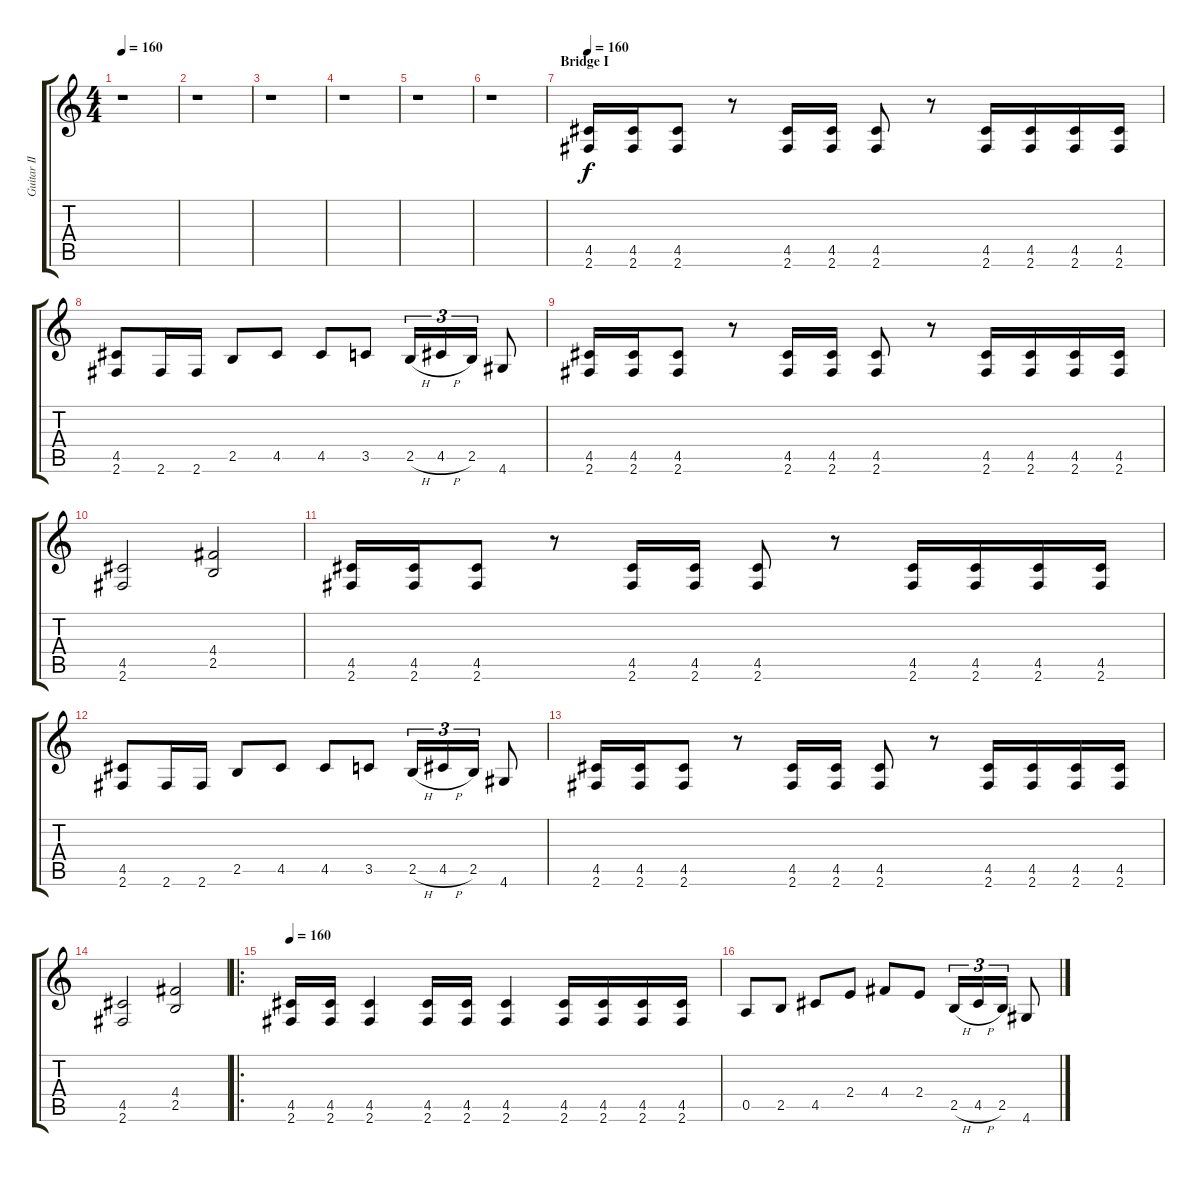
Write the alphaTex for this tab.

\track ("Guitar II" "Guitar II") {instrument distortionguitar}
\staff {score tabs}
\tuning (E4 B3 G3 D3 A2 E2) {hide}
\ts (4 4)
\tempo 160
\clef g2
\ks c
r.1{dy f} |
r.1 |
r.1 |
r.1 |
r.1 |
r.1 |
\section ("" "Bridge I")
\tempo 160
(4.5 2.6).16 (4.5 2.6).16 (4.5 2.6).8 r.8 (4.5 2.6).16 (4.5 2.6).16 (4.5 2.6).8 r.8 (4.5 2.6).16 (4.5 2.6).16 (4.5 2.6).16 (4.5 2.6).16 |
(4.5 2.6).8 2.6.16 2.6.16 2.5.8 4.5.8 4.5.8 3.5.8 2.5{h}.16{tu (3 2)} 4.5{h}.16{tu (3 2)} 2.5.16{tu (3 2)} 4.6.8 |
(4.5 2.6).16 (4.5 2.6).16 (4.5 2.6).8 r.8 (4.5 2.6).16 (4.5 2.6).16 (4.5 2.6).8 r.8 (4.5 2.6).16 (4.5 2.6).16 (4.5 2.6).16 (4.5 2.6).16 |
(4.5 2.6).2 (4.4 2.5).2 |
(4.5 2.6).16 (4.5 2.6).16 (4.5 2.6).8 r.8 (4.5 2.6).16 (4.5 2.6).16 (4.5 2.6).8 r.8 (4.5 2.6).16 (4.5 2.6).16 (4.5 2.6).16 (4.5 2.6).16 |
(4.5 2.6).8 2.6.16 2.6.16 2.5.8 4.5.8 4.5.8 3.5.8 2.5{h}.16{tu (3 2)} 4.5{h}.16{tu (3 2)} 2.5.16{tu (3 2)} 4.6.8 |
(4.5 2.6).16 (4.5 2.6).16 (4.5 2.6).8 r.8 (4.5 2.6).16 (4.5 2.6).16 (4.5 2.6).8 r.8 (4.5 2.6).16 (4.5 2.6).16 (4.5 2.6).16 (4.5 2.6).16 |
(4.5 2.6).2 (4.4 2.5).2 |
\ro
\tempo 160
(4.5 2.6).16 (4.5 2.6).16 (4.5 2.6).4 (4.5 2.6).16 (4.5 2.6).16 (4.5 2.6).4 (4.5 2.6).16 (4.5 2.6).16 (4.5 2.6).16 (4.5 2.6).16 |
0.5.8 2.5.8 4.5.8 2.4.8 4.4.8 2.4.8 2.5{h}.16{tu (3 2)} 4.5{h}.16{tu (3 2)} 2.5.16{tu (3 2)} 4.6.8
